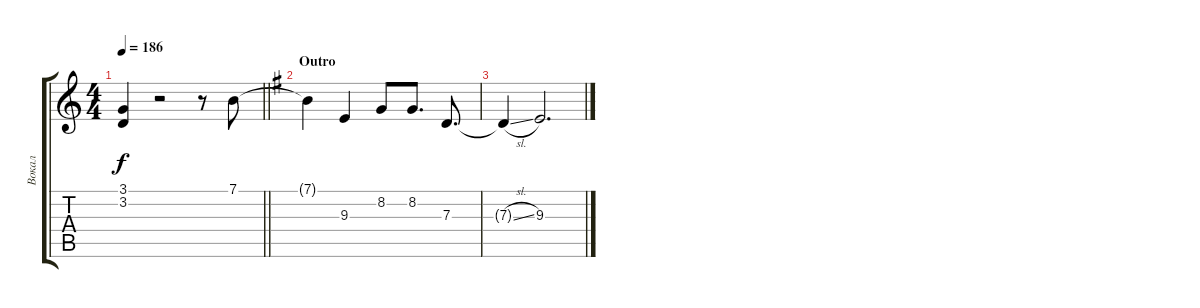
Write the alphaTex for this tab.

\track ("Вокал" "Вокал") {instrument trumpet}
\staff {score tabs}
\tuning (E4 B3 G3 D3 A2 E2) {hide}
\ts (4 4)
\tempo 186
\clef g2
\barLineRight lightlight
\ks aminor
(3.1 3.2).4{dy f} r.2 r.8 7.1.8 |
\section ("" "Outro")
\ks eminor
7.1{t}.4 9.3.4 8.2.8 8.2.8{d} 7.3.8{d} |
7.3{sl t}.4 9.3.2{d}
